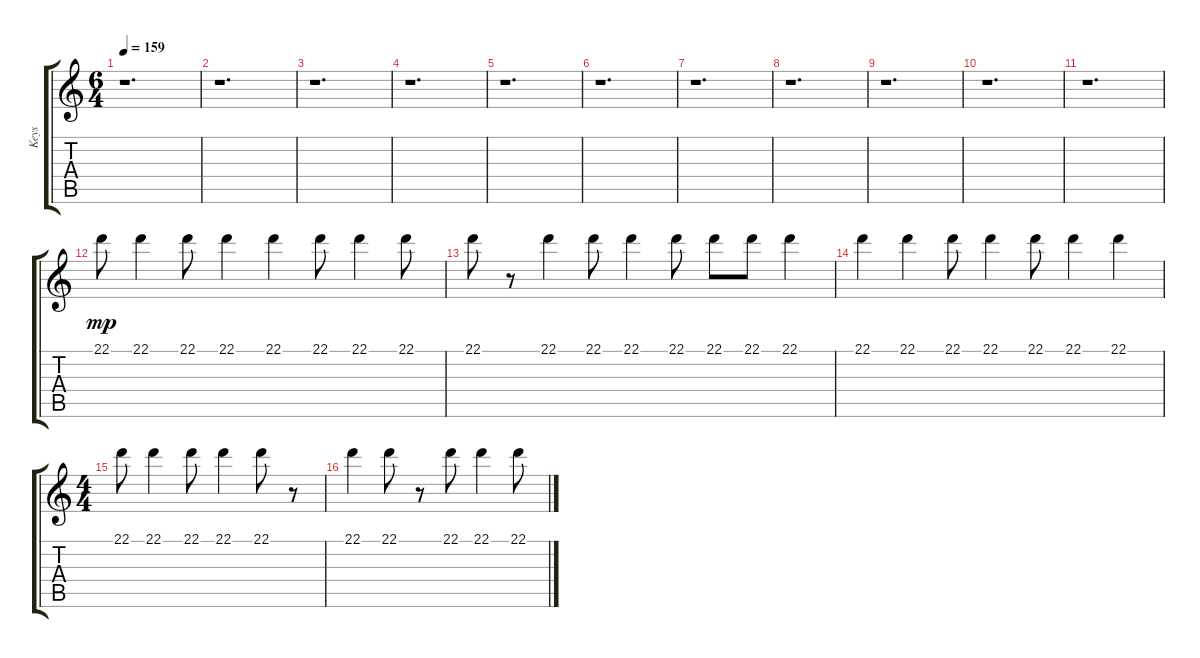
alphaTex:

\track ("Keys" "Keys") {instrument churchorgan}
\staff {score tabs}
\tuning (E4 B3 G3 D3 A2 E2) {hide}
\ts (6 4)
\tempo 159
\clef g2
\ks c
r.1{d dy f} |
r.1{d} |
r.1{d} |
r.1{d} |
r.1{d} |
r.1{d} |
r.1{d} |
r.1{d} |
r.1{d} |
r.1{d} |
r.1{d} |
22.1.8{dy mp balance 6} 22.1.4 22.1.8 22.1.4 22.1.4 22.1.8 22.1.4 22.1.8 |
22.1.8 r.8 22.1.4 22.1.8 22.1.4 22.1.8 22.1.8 22.1.8 22.1.4 |
22.1.4 22.1.4 22.1.8 22.1.4 22.1.8 22.1.4 22.1.4 |
\ts (4 4)
22.1.8 22.1.4 22.1.8 22.1.4 22.1.8 r.8 |
22.1.4 22.1.8 r.8 22.1.8 22.1.4 22.1.8
